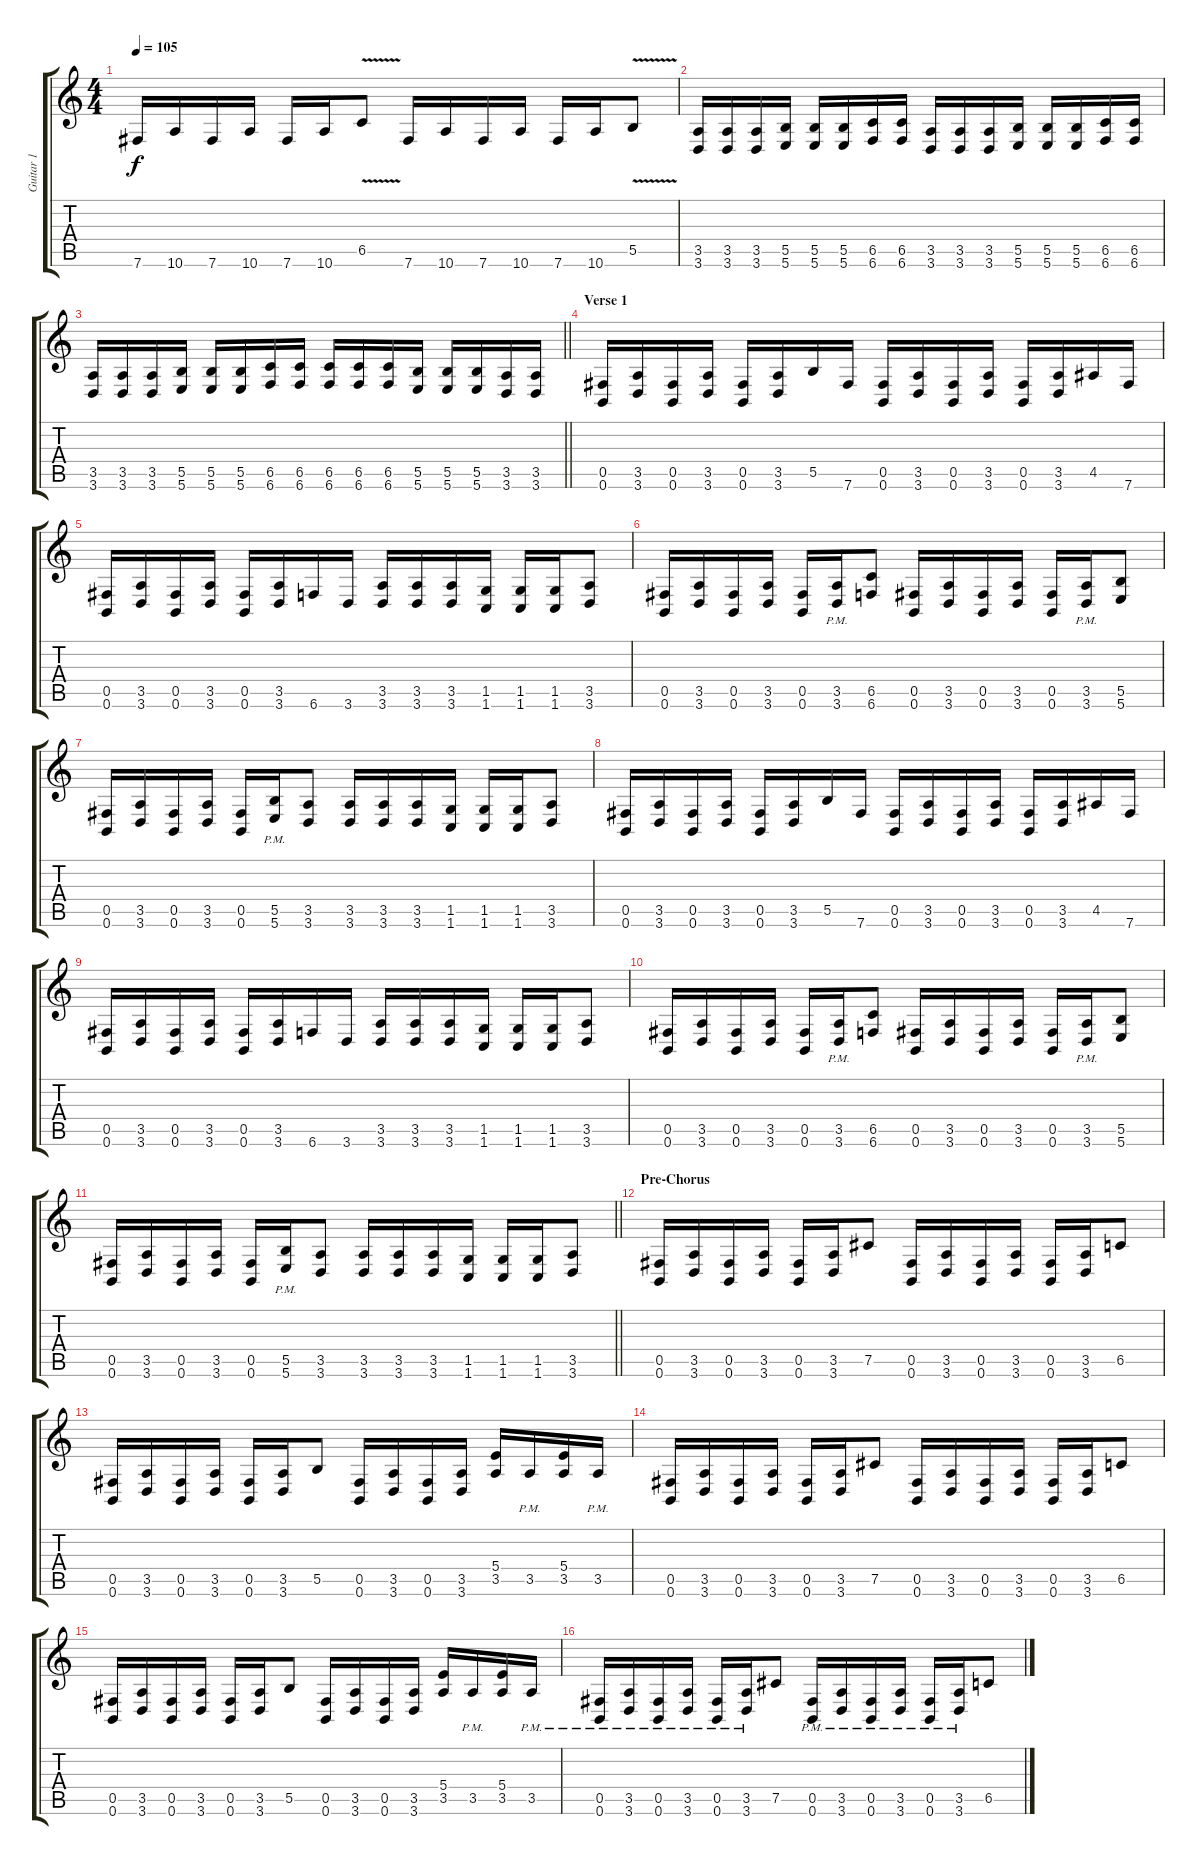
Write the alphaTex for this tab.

\track ("Guitar 1" "Guitar 1") {instrument distortionguitar}
\staff {score tabs}
\tuning (Db4 Ab3 E3 B2 Gb2 B1) {hide}
\ts (4 4)
\tempo 105
\clef g2
\ks c
7.6.16{dy f} 10.6.16 7.6.16 10.6.16 7.6.16 10.6.16 6.5{v}.8 7.6.16 10.6.16 7.6.16 10.6.16 7.6.16 10.6.16 5.5{v}.8 |
(3.5 3.6).16 (3.5 3.6).16 (3.5 3.6).16 (5.5 5.6).16 (5.5 5.6).16 (5.5 5.6).16 (6.5 6.6).16 (6.5 6.6).16 (3.5 3.6).16 (3.5 3.6).16 (3.5 3.6).16 (5.5 5.6).16 (5.5 5.6).16 (5.5 5.6).16 (6.5 6.6).16 (6.5 6.6).16 |
\barLineRight lightlight
(3.5 3.6).16 (3.5 3.6).16 (3.5 3.6).16 (5.5 5.6).16 (5.5 5.6).16 (5.5 5.6).16 (6.5 6.6).16 (6.5 6.6).16 (6.5 6.6).16 (6.5 6.6).16 (6.5 6.6).16 (5.5 5.6).16 (5.5 5.6).16 (5.5 5.6).16 (3.5 3.6).16 (3.5 3.6).16 |
\section ("" "Verse 1")
(0.5 0.6).16 (3.5 3.6).16 (0.5 0.6).16 (3.5 3.6).16 (0.5 0.6).16 (3.5 3.6).16 5.5.16 7.6.16 (0.5 0.6).16 (3.5 3.6).16 (0.5 0.6).16 (3.5 3.6).16 (0.5 0.6).16 (3.5 3.6).16 4.5.16 7.6.16 |
(0.5 0.6).16 (3.5 3.6).16 (0.5 0.6).16 (3.5 3.6).16 (0.5 0.6).16 (3.5 3.6).16 6.6.16 3.6.16 (3.5 3.6).16 (3.5 3.6).16 (3.5 3.6).16 (1.5 1.6).16 (1.5 1.6).16 (1.5 1.6).16 (3.5 3.6).8 |
(0.5 0.6).16 (3.5 3.6).16 (0.5 0.6).16 (3.5 3.6).16 (0.5 0.6).16 (3.5{pm} 3.6{pm}).16 (6.5 6.6).8 (0.5 0.6).16 (3.5 3.6).16 (0.5 0.6).16 (3.5 3.6).16 (0.5 0.6).16 (3.5{pm} 3.6{pm}).16 (5.5 5.6).8 |
(0.5 0.6).16 (3.5 3.6).16 (0.5 0.6).16 (3.5 3.6).16 (0.5 0.6).16 (5.5{pm} 5.6{pm}).16 (3.5 3.6).8 (3.5 3.6).16 (3.5 3.6).16 (3.5 3.6).16 (1.5 1.6).16 (1.5 1.6).16 (1.5 1.6).16 (3.5 3.6).8 |
(0.5 0.6).16 (3.5 3.6).16 (0.5 0.6).16 (3.5 3.6).16 (0.5 0.6).16 (3.5 3.6).16 5.5.16 7.6.16 (0.5 0.6).16 (3.5 3.6).16 (0.5 0.6).16 (3.5 3.6).16 (0.5 0.6).16 (3.5 3.6).16 4.5.16 7.6.16 |
(0.5 0.6).16 (3.5 3.6).16 (0.5 0.6).16 (3.5 3.6).16 (0.5 0.6).16 (3.5 3.6).16 6.6.16 3.6.16 (3.5 3.6).16 (3.5 3.6).16 (3.5 3.6).16 (1.5 1.6).16 (1.5 1.6).16 (1.5 1.6).16 (3.5 3.6).8 |
(0.5 0.6).16 (3.5 3.6).16 (0.5 0.6).16 (3.5 3.6).16 (0.5 0.6).16 (3.5{pm} 3.6{pm}).16 (6.5 6.6).8 (0.5 0.6).16 (3.5 3.6).16 (0.5 0.6).16 (3.5 3.6).16 (0.5 0.6).16 (3.5{pm} 3.6{pm}).16 (5.5 5.6).8 |
\barLineRight lightlight
(0.5 0.6).16 (3.5 3.6).16 (0.5 0.6).16 (3.5 3.6).16 (0.5 0.6).16 (5.5{pm} 5.6{pm}).16 (3.5 3.6).8 (3.5 3.6).16 (3.5 3.6).16 (3.5 3.6).16 (1.5 1.6).16 (1.5 1.6).16 (1.5 1.6).16 (3.5 3.6).8 |
\section ("" "Pre-Chorus")
(0.5 0.6).16 (3.5 3.6).16 (0.5 0.6).16 (3.5 3.6).16 (0.5 0.6).16 (3.5 3.6).16 7.5.8 (0.5 0.6).16 (3.5 3.6).16 (0.5 0.6).16 (3.5 3.6).16 (0.5 0.6).16 (3.5 3.6).16 6.5.8 |
(0.5 0.6).16 (3.5 3.6).16 (0.5 0.6).16 (3.5 3.6).16 (0.5 0.6).16 (3.5 3.6).16 5.5.8 (0.5 0.6).16 (3.5 3.6).16 (0.5 0.6).16 (3.5 3.6).16 (5.4 3.5).16 3.5{pm}.16 (5.4 3.5).16 3.5{pm}.16 |
(0.5 0.6).16 (3.5 3.6).16 (0.5 0.6).16 (3.5 3.6).16 (0.5 0.6).16 (3.5 3.6).16 7.5.8 (0.5 0.6).16 (3.5 3.6).16 (0.5 0.6).16 (3.5 3.6).16 (0.5 0.6).16 (3.5 3.6).16 6.5.8 |
(0.5 0.6).16 (3.5 3.6).16 (0.5 0.6).16 (3.5 3.6).16 (0.5 0.6).16 (3.5 3.6).16 5.5.8 (0.5 0.6).16 (3.5 3.6).16 (0.5 0.6).16 (3.5 3.6).16 (5.4 3.5).16 3.5{pm}.16 (5.4 3.5).16 3.5{pm}.16 |
(0.5{pm} 0.6{pm}).16 (3.5{pm} 3.6{pm}).16 (0.5{pm} 0.6{pm}).16 (3.5{pm} 3.6{pm}).16 (0.5{pm} 0.6{pm}).16 (3.5{pm} 3.6{pm}).16 7.5.8 (0.5{pm} 0.6{pm}).16 (3.5{pm} 3.6{pm}).16 (0.5{pm} 0.6{pm}).16 (3.5{pm} 3.6{pm}).16 (0.5{pm} 0.6{pm}).16 (3.5{pm} 3.6{pm}).16 6.5.8
